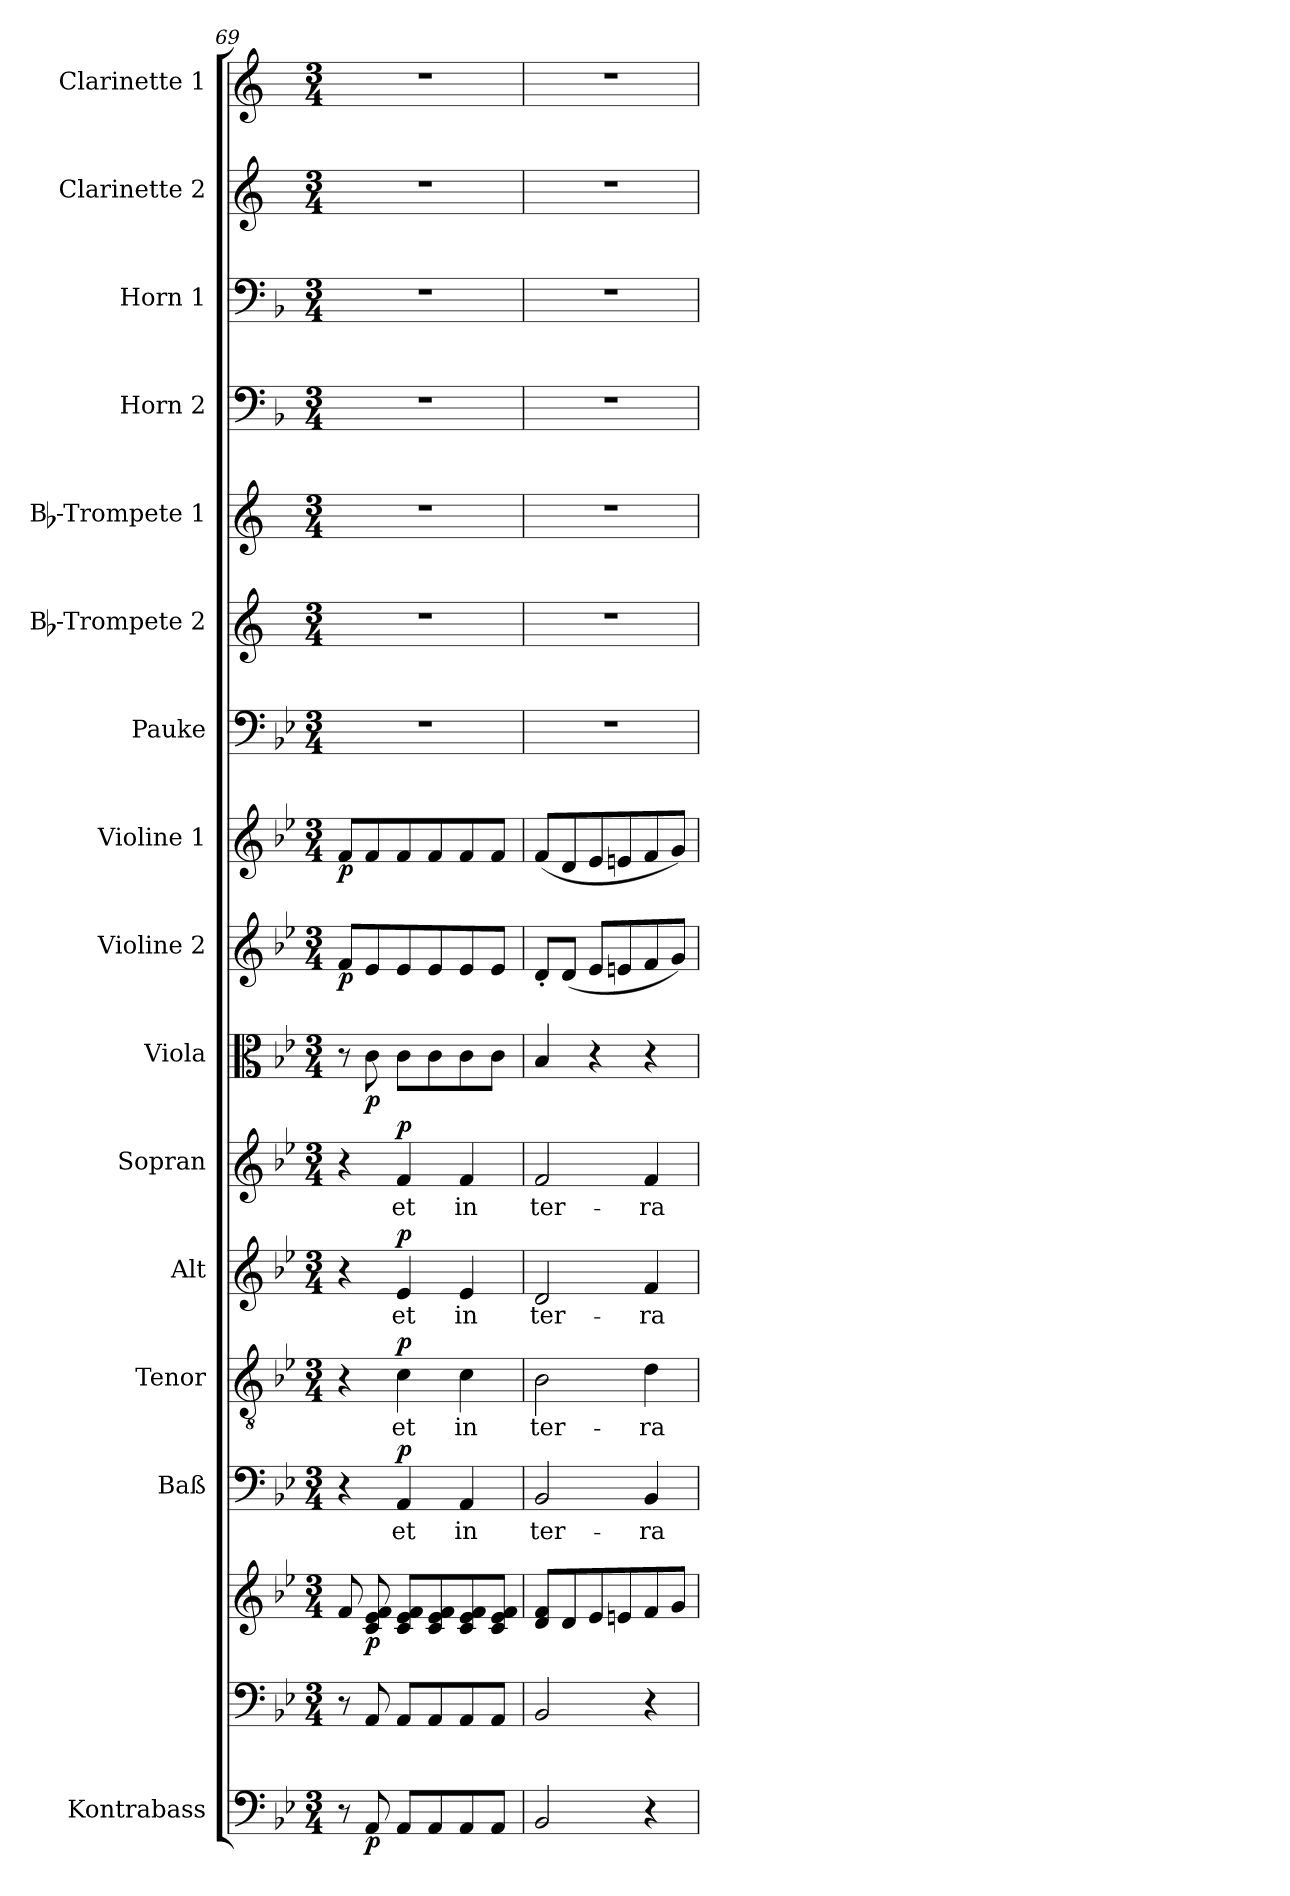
**kern	**dynam	**kern	**kern	**dynam	**kern	**text	**dynam	**kern	**text	**dynam	**kern	**text	**dynam	**kern	**text	**dynam	**kern	**dynam	**kern	**dynam	**kern	**dynam	**kern	**kern	**kern	**kern	**kern	**kern	**kern
*part16	*part16	*part15	*part15	*part15	*part14	*part14	*part14	*part13	*part13	*part13	*part12	*part12	*part12	*part11	*part11	*part11	*part10	*part10	*part9	*part9	*part8	*part8	*part7	*part6	*part5	*part4	*part3	*part2	*part1
*staff17	*staff17	*staff16	*staff15	*staff15/16	*staff14	*staff14	*staff14	*staff13	*staff13	*staff13	*staff12	*staff12	*staff12	*staff11	*staff11	*staff11	*staff10	*staff10	*staff9	*staff9	*staff8	*staff8	*staff7	*staff6	*staff5	*staff4	*staff3	*staff2	*staff1
*I"Kontrabass	*	*	*	*	*I"Baß	*	*	*I"Tenor	*	*	*I"Alt	*	*	*I"Sopran	*	*	*I"Viola	*	*I"Violine 2	*	*I"Violine 1	*	*I"Pauke	*I"Bb-Trompete 2	*I"Bb-Trompete 1	*I"Horn 2	*I"Horn 1	*I"Clarinette 2	*I"Clarinette 1
*I'Kb.	*	*	*	*	*I'Baß	*	*	*I'Ten	*	*	*I'Alt	*	*	*I'Sop	*	*	*I'Vla.	*	*I'Vln. 2	*	*I'Vln. 1	*	*I'Pk.	*I'Bb Trp. 2	*I'Bb Trp. 1	*I'Hrn. 2	*I'Hrn. 1	*I'Cl. 2	*I'Cl. 1
*clefF4	*	*clefF4	*clefG2	*	*clefF4	*	*	*clefGv2	*	*	*clefG2	*	*	*clefG2	*	*	*clefC3	*	*clefG2	*	*clefG2	*	*clefF4	*clefG2	*clefG2	*clefF4	*clefF4	*clefG2	*clefG2
*ITrd7c12	*	*	*	*	*	*	*	*	*	*	*	*	*	*	*	*	*	*	*	*	*	*	*	*ITrd1c2	*ITrd1c2	*ITrd4c7	*ITrd4c7	*ITrd1c2	*ITrd1c2
*k[b-e-]	*	*k[b-e-]	*k[b-e-]	*	*k[b-e-]	*	*	*k[b-e-]	*	*	*k[b-e-]	*	*	*k[b-e-]	*	*	*k[b-e-]	*	*k[b-e-]	*	*k[b-e-]	*	*k[b-e-]	*k[b-e-]	*k[b-e-]	*k[b-e-]	*k[b-e-]	*k[b-e-]	*k[b-e-]
*B-:	*	*B-:	*B-:	*	*B-:	*	*	*B-:	*	*	*B-:	*	*	*B-:	*	*	*B-:	*	*B-:	*	*B-:	*	*B-:	*B-:	*B-:	*B-:	*B-:	*B-:	*B-:
*M3/4	*	*M3/4	*M3/4	*	*M3/4	*	*	*M3/4	*	*	*M3/4	*	*	*M3/4	*	*	*M3/4	*	*M3/4	*	*M3/4	*	*M3/4	*M3/4	*M3/4	*M3/4	*M3/4	*M3/4	*M3/4
=69	=69	=69	=69	=69	=69	=69	=69	=69	=69	=69	=69	=69	=69	=69	=69	=69	=69	=69	=69	=69	=69	=69	=69	=69	=69	=69	=69	=69	=69
!	!	!	!	!	!	!	!	!	!	!	!	!	!	!	!	!	!	!	!	!LO:DY:b	!	!LO:DY:b	!	!	!	!	!	!	!
8r	.	8r	8f/	.	4r	.	.	4r	.	.	4r	.	.	4r	.	.	8r	.	8f/L	p	8f/L	p	2.r	2.r	2.r	2.r	2.r	2.r	2.r
!	!LO:DY:b	!	!	!LO:DY:b	!	!	!	!	!	!	!	!	!	!	!	!	!	!LO:DY:b	!	!	!	!	!	!	!	!	!	!	!
8AAA/	p	8AA/	8c/ 8e-/ 8f/	p	.	.	.	.	.	.	.	.	.	.	.	.	8c\	p	8e-/	.	8f/	.	.	.	.	.	.	.	.
!	!	!	!	!	!	!LO:LY:b	!LO:DY:a	!	!LO:LY:b	!LO:DY:a	!	!LO:LY:b	!LO:DY:a	!	!LO:LY:b	!LO:DY:a	!	!	!	!	!	!	!	!	!	!	!	!	!
8AAA/L	.	8AA/L	8c/ 8e-/ 8f/L	.	4AA/	et	p	4c\	et	p	4e-/	et	p	4f/	et	p	8c\L	.	8e-/	.	8f/	.	.	.	.	.	.	.	.
8AAA/	.	8AA/	8c/ 8e-/ 8f/	.	.	.	.	.	.	.	.	.	.	.	.	.	8c\	.	8e-/	.	8f/	.	.	.	.	.	.	.	.
!	!	!	!	!	!	!LO:LY:b	!	!	!LO:LY:b	!	!	!LO:LY:b	!	!	!LO:LY:b	!	!	!	!	!	!	!	!	!	!	!	!	!	!
8AAA/	.	8AA/	8c/ 8e-/ 8f/	.	4AA/	in	.	4c\	in	.	4e-/	in	.	4f/	in	.	8c\	.	8e-/	.	8f/	.	.	.	.	.	.	.	.
8AAA/J	.	8AA/J	8c/ 8e-/ 8f/J	.	.	.	.	.	.	.	.	.	.	.	.	.	8c\J	.	8e-/J	.	8f/J	.	.	.	.	.	.	.	.
=70	=70	=70	=70	=70	=70	=70	=70	=70	=70	=70	=70	=70	=70	=70	=70	=70	=70	=70	=70	=70	=70	=70	=70	=70	=70	=70	=70	=70	=70
!	!	!	!	!	!	!LO:LY:b	!	!	!LO:LY:b	!	!	!LO:LY:b	!	!	!LO:LY:b	!	!	!	!	!	!	!	!	!	!	!	!	!	!
2BBB-/	.	2BB-/	8d/ 8f/L	.	2BB-/	ter-	.	2B-\	ter-	.	2d/	ter-	.	2f/	ter-	.	4B-/	.	8d'</L	.	(<8f/L	.	2.r	2.r	2.r	2.r	2.r	2.r	2.r
.	.	.	8d/	.	.	.	.	.	.	.	.	.	.	.	.	.	.	.	(<8d/J	.	8d/	.	.	.	.	.	.	.	.
.	.	.	8e-/	.	.	.	.	.	.	.	.	.	.	.	.	.	4r	.	8e-/L	.	8e-/	.	.	.	.	.	.	.	.
.	.	.	8en/	.	.	.	.	.	.	.	.	.	.	.	.	.	.	.	8en/	.	8en/	.	.	.	.	.	.	.	.
!	!	!	!	!	!	!LO:LY:b	!	!	!LO:LY:b	!	!	!LO:LY:b	!	!	!LO:LY:b	!	!	!	!	!	!	!	!	!	!	!	!	!	!
4r	.	4r	8f/	.	4BB-/	-ra	.	4d\	-ra	.	4f/	-ra	.	4f/	-ra	.	4r	.	8f/	.	8f/	.	.	.	.	.	.	.	.
.	.	.	8g/J	.	.	.	.	.	.	.	.	.	.	.	.	.	.	.	8g/J)	.	8g/J)	.	.	.	.	.	.	.	.
=	=	=	=	=	=	=	=	=	=	=	=	=	=	=	=	=	=	=	=	=	=	=	=	=	=	=	=	=	=
*-	*-	*-	*-	*-	*-	*-	*-	*-	*-	*-	*-	*-	*-	*-	*-	*-	*-	*-	*-	*-	*-	*-	*-	*-	*-	*-	*-	*-	*-
